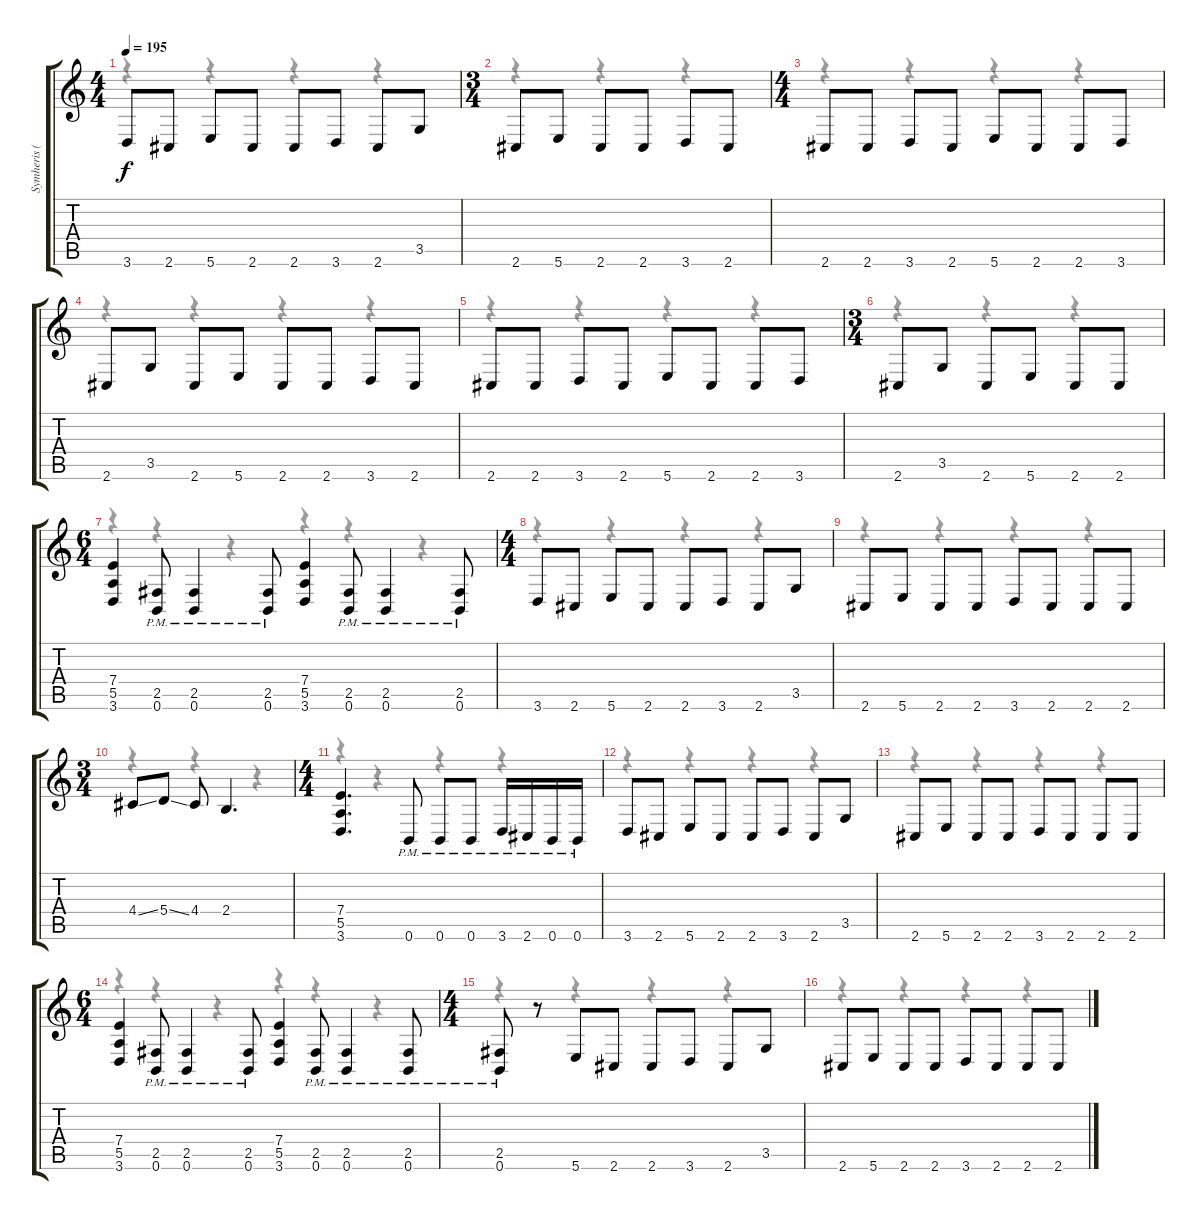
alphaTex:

\track ("Symheris (Lead)" "Symheris (") {instrument distortionguitar}
\staff {score tabs}
\tuning (B3 Gb3 D3 A2 E2 B1) {hide}
\voice
\ts (4 4)
\tempo 195
\clef g2
\ks c
3.6.8{dy f} 2.6.8 5.6.8 2.6.8 2.6.8 3.6.8 2.6.8 3.5.8 |
\ts (3 4)
2.6.8 5.6.8 2.6.8 2.6.8 3.6.8 2.6.8 |
\ts (4 4)
2.6.8 2.6.8 3.6.8 2.6.8 5.6.8 2.6.8 2.6.8 3.6.8 |
2.6.8 3.5.8 2.6.8 5.6.8 2.6.8 2.6.8 3.6.8 2.6.8 |
2.6.8 2.6.8 3.6.8 2.6.8 5.6.8 2.6.8 2.6.8 3.6.8 |
\ts (3 4)
2.6.8 3.5.8 2.6.8 5.6.8 2.6.8 2.6.8 |
\ts (6 4)
(7.4 5.5 3.6).4 (2.5{pm} 0.6{pm}).8 (2.5{pm} 0.6{pm}).4 (2.5{pm} 0.6{pm}).8 (7.4 5.5 3.6).4 (2.5{pm} 0.6{pm}).8 (2.5{pm} 0.6{pm}).4 (2.5{pm} 0.6{pm}).8 |
\ts (4 4)
3.6.8 2.6.8 5.6.8 2.6.8 2.6.8 3.6.8 2.6.8 3.5.8 |
2.6.8 5.6.8 2.6.8 2.6.8 3.6.8 2.6.8 2.6.8 2.6.8 |
\ts (3 4)
4.4{ss}.8 5.4{ss}.8 4.4.8 2.4.4{d} |
\ts (4 4)
(7.4 5.5 3.6).4{d} 0.6{pm}.8 0.6{pm}.8 0.6{pm}.8 3.6{pm}.16 2.6{pm}.16 0.6{pm}.16 0.6{pm}.16 |
3.6.8 2.6.8 5.6.8 2.6.8 2.6.8 3.6.8 2.6.8 3.5.8 |
2.6.8 5.6.8 2.6.8 2.6.8 3.6.8 2.6.8 2.6.8 2.6.8 |
\ts (6 4)
(7.4 5.5 3.6).4 (2.5{pm} 0.6{pm}).8 (2.5{pm} 0.6{pm}).4 (2.5{pm} 0.6{pm}).8 (7.4 5.5 3.6).4 (2.5{pm} 0.6{pm}).8 (2.5{pm} 0.6{pm}).4 (2.5{pm} 0.6{pm}).8 |
\ts (4 4)
(2.5{pm} 0.6{pm}).8 r.8 5.6.8 2.6.8 2.6.8 3.6.8 2.6.8 3.5.8 |
2.6.8 5.6.8 2.6.8 2.6.8 3.6.8 2.6.8 2.6.8 2.6.8
\voice
\clef g2
\ottava regular
\simile none
\ks c
r.4{dy f} r.4 r.4 r.4 |
r.4 r.4 r.4 |
r.4 r.4 r.4 r.4 |
r.4 r.4 r.4 r.4 |
r.4 r.4 r.4 r.4 |
r.4 r.4 r.4 |
r.4 r.4 r.4 r.4 r.4 r.4 |
r.4 r.4 r.4 r.4 |
r.4 r.4 r.4 r.4 |
r.4 r.4 r.4 |
r.4 r.4 r.4 r.4 |
r.4 r.4 r.4 r.4 |
r.4 r.4 r.4 r.4 |
r.4 r.4 r.4 r.4 r.4 r.4 |
r.4 r.4 r.4 r.4 |
r.4 r.4 r.4 r.4
